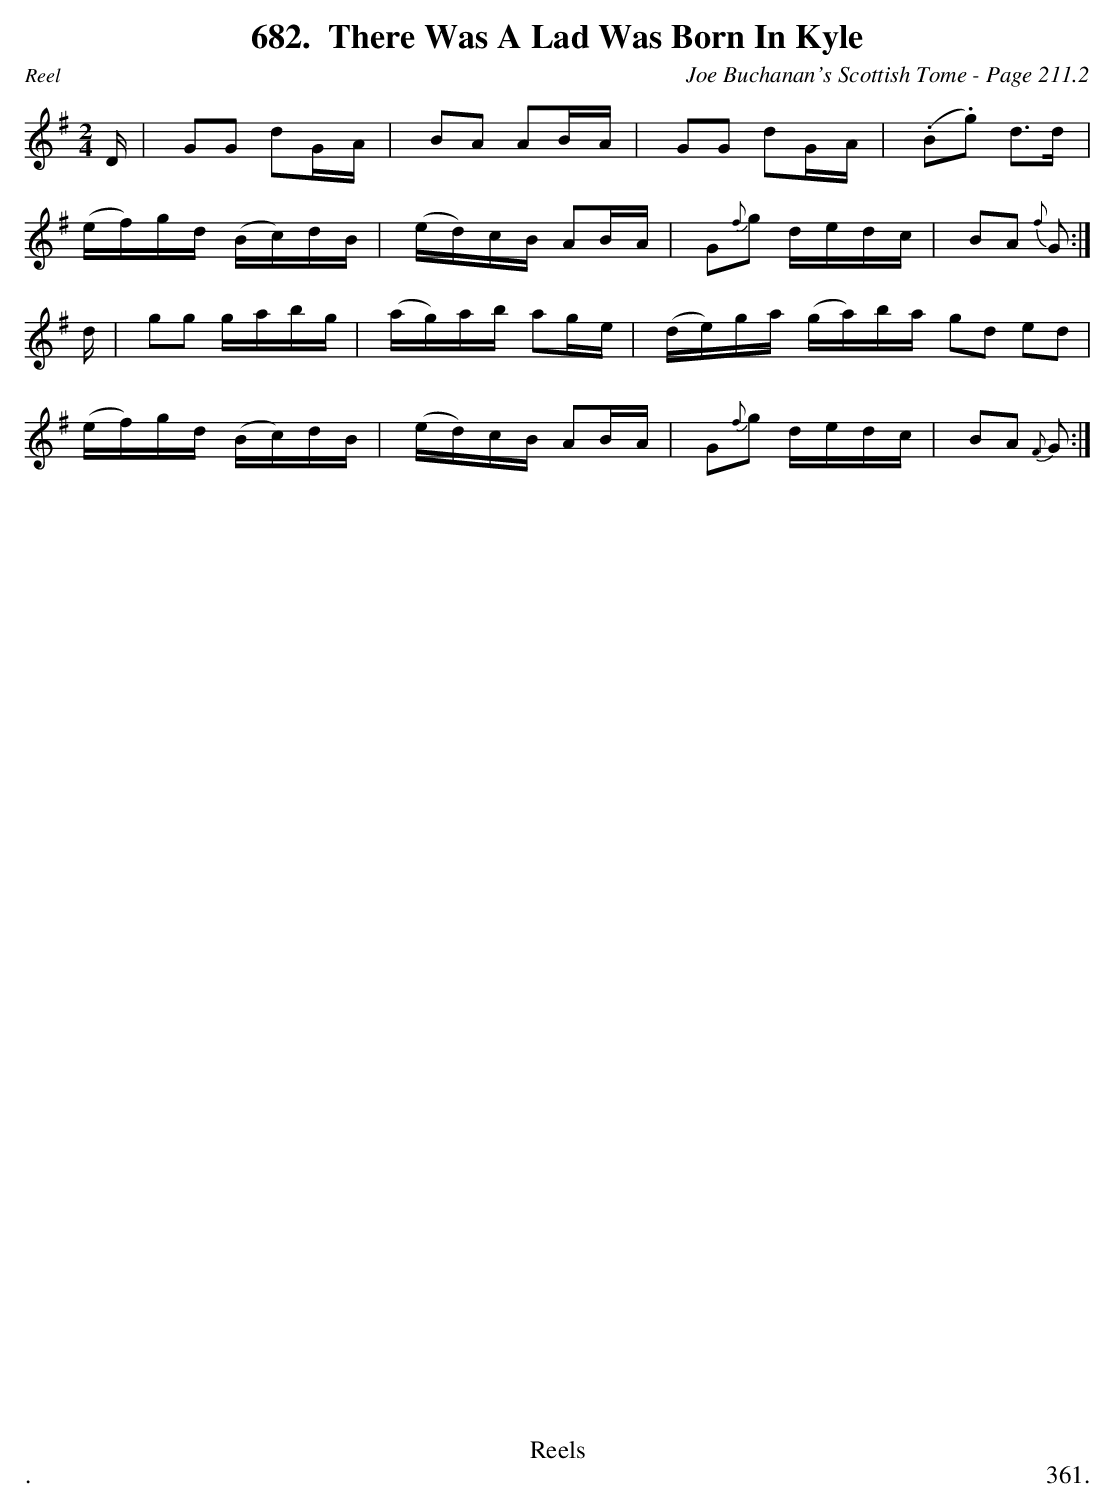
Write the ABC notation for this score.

X:1
T:There Was A Lad Was Born In Kyle
C:Joe Buchanan's Scottish Tome - Page 211.2
L:1/8
M:2/4
K:G
D/ | GG dG/A/ | BA AB/A/ | GG dG/A/ | (.B.g) d>d |
(e/f/)g/d/ (B/c/)d/B/ | (e/d/)c/B/ AB/A/ | G{f}g d/e/d/c/ | BA {f}G :|
d/ | gg g/a/b/g/ | (a/g/)a/b/ ag/e/ | (d/e/)g/a/ (g/a/)b/a/ gd ed |
(e/f/)g/d/ (B/c/)d/B/ | (e/d/)c/B/ AB/A/ | G{f}g d/e/d/c/ | BA {F}G :|
